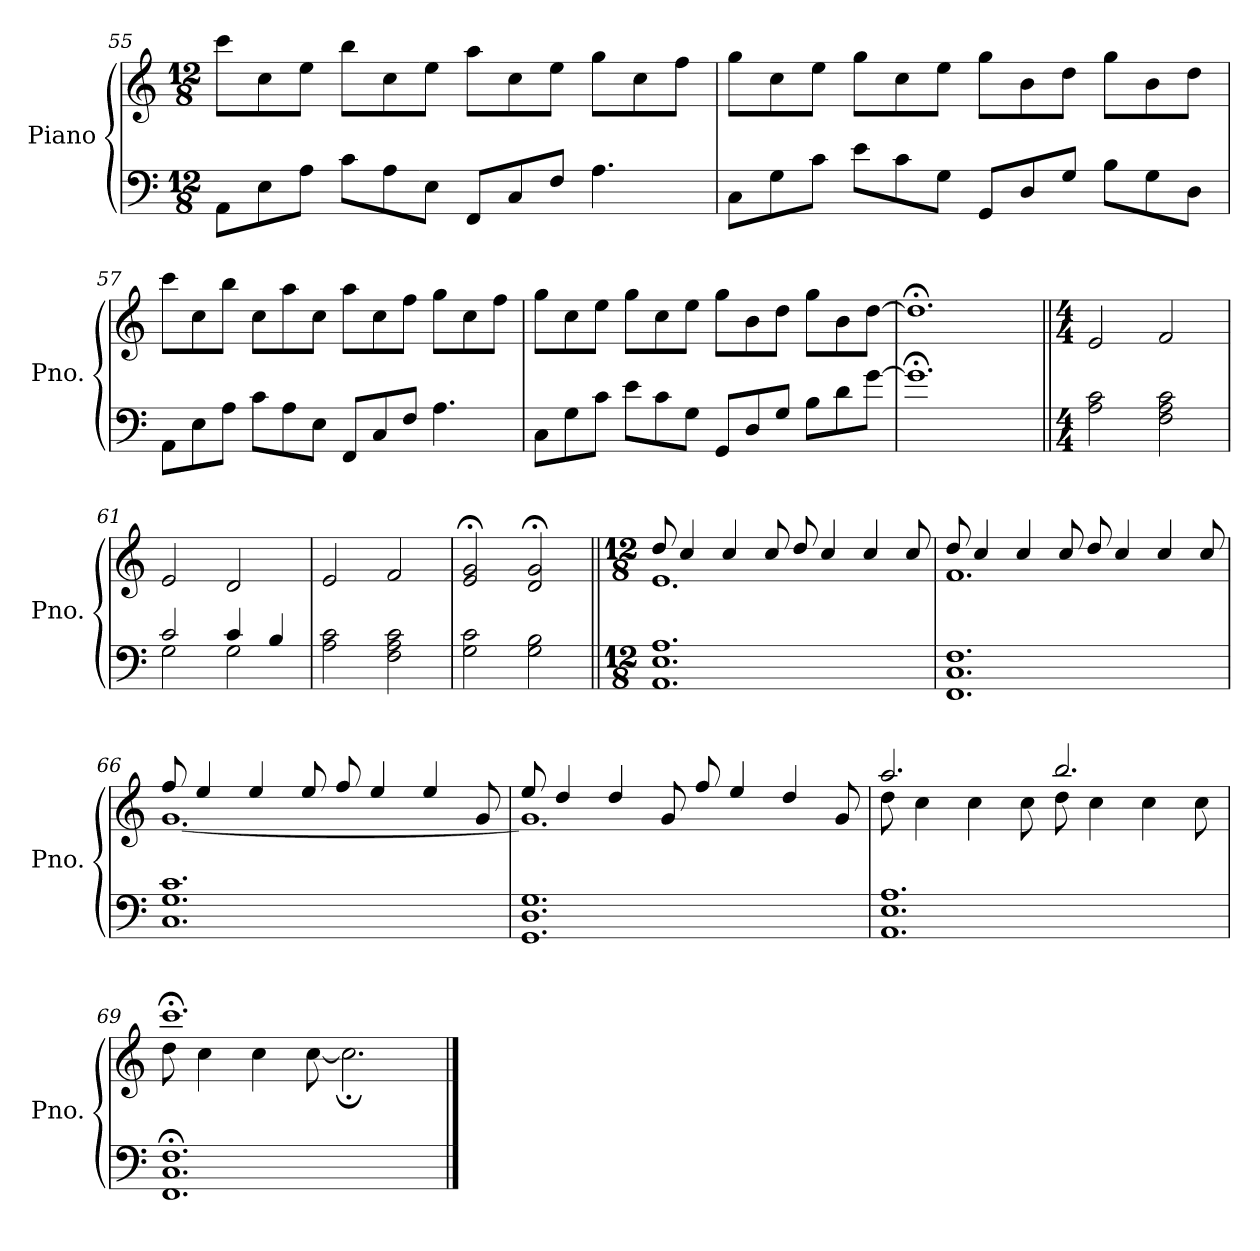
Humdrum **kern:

**kern	**kern
*part1	*part1
*staff2	*staff1
*I"Piano	*
*I'Pno.	*
*clefF4	*clefG2
*k[]	*k[]
*M12/8	*M12/8
=55	=55
8AA\L	8ccc\L
8E\	8cc\
8A\J	8ee\J
8c\L	8bb\L
8A\	8cc\
8E\J	8ee\J
8FF/L	8aa\L
8C/	8cc\
8F/J	8ee\J
4.A\	8gg\L
.	8cc\
.	8ff\J
!!LO:LB:g=z
=56	=56
8C\L	8gg\L
8G\	8cc\
8c\J	8ee\J
8e\L	8gg\L
8c\	8cc\
8G\J	8ee\J
8GG/L	8gg\L
8D/	8b\
8G/J	8dd\J
8B\L	8gg\L
8G\	8b\
8D\J	8dd\J
=57	=57
8AA\L	8ccc\L
8E\	8cc\
8A\J	8bb\J
8c\L	8cc\L
8A\	8aa\
8E\J	8cc\J
8FF/L	8aa\L
8C/	8cc\
8F/J	8ff\J
4.A\	8gg\L
.	8cc\
.	8ff\J
=58	=58
8C\L	8gg\L
8G\	8cc\
8c\J	8ee\J
8e\L	8gg\L
8c\	8cc\
8G\J	8ee\J
8GG/L	8gg\L
8D/	8b\
8G/J	8dd\J
8B\L	8gg\L
8d\	8b\
[8g\J	[8dd\J
=59	=59
1.g;<]	1.dd;<]
!!LO:LB:g=z
=60||	=60||
*M4/4	*M4/4
*	*MM40
2A\ 2c\	2e/
2F\ 2A\ 2c\	2f/
=61	=61
*^	*
2c/	2G\	2e/
4c/	2G\	2d/
4B/	.	.
*v	*v	*
=62	=62
2A\ 2c\	2e/
2F\ 2A\ 2c\	2f/
=63	=63
2G\ 2c\	2e/;< 2g/;<
2G\ 2B\	2d/;< 2g/;<
=64||	=64||
*M12/8	*M12/8
*	*MM120
*	*^
1.AA 1.E 1.A	8dd/	1.e
.	4cc/	.
.	4cc/	.
.	8cc/	.
.	8dd/	.
.	4cc/	.
.	4cc/	.
.	8cc/	.
=65	=65	=65
1.FF 1.C 1.F	8dd/	1.f
.	4cc/	.
.	4cc/	.
.	8cc/	.
.	8dd/	.
.	4cc/	.
.	4cc/	.
.	8cc/	.
!!LO:LB:g=z	!!
=66	=66	=66
1.C 1.G 1.c	8ff/	[1.g
.	4ee/	.
.	4ee/	.
.	8ee/	.
.	8ff/	.
.	4ee/	.
.	4ee/	.
.	8g/	.
=67	=67	=67
1.GG 1.D 1.G	8ee/	1.g]
.	4dd/	.
.	4dd/	.
.	8g/	.
.	8ff/	.
.	4ee/	.
.	4dd/	.
.	8g/	.
=68	=68	=68
1.AA 1.E 1.A	2.aa/	8dd\
.	.	4cc\
.	.	4cc\
.	.	8cc\
.	2.bb/	8dd\
.	.	4cc\
.	.	4cc\
.	.	8cc\
=69	=69	=69
1.FF;< 1.C;< 1.F;<	1.ccc;<	8dd\
.	.	4cc\
.	.	4cc\
.	.	[8cc\
.	.	2.cc;\]
*	*v	*v
==	==
*-	*-
